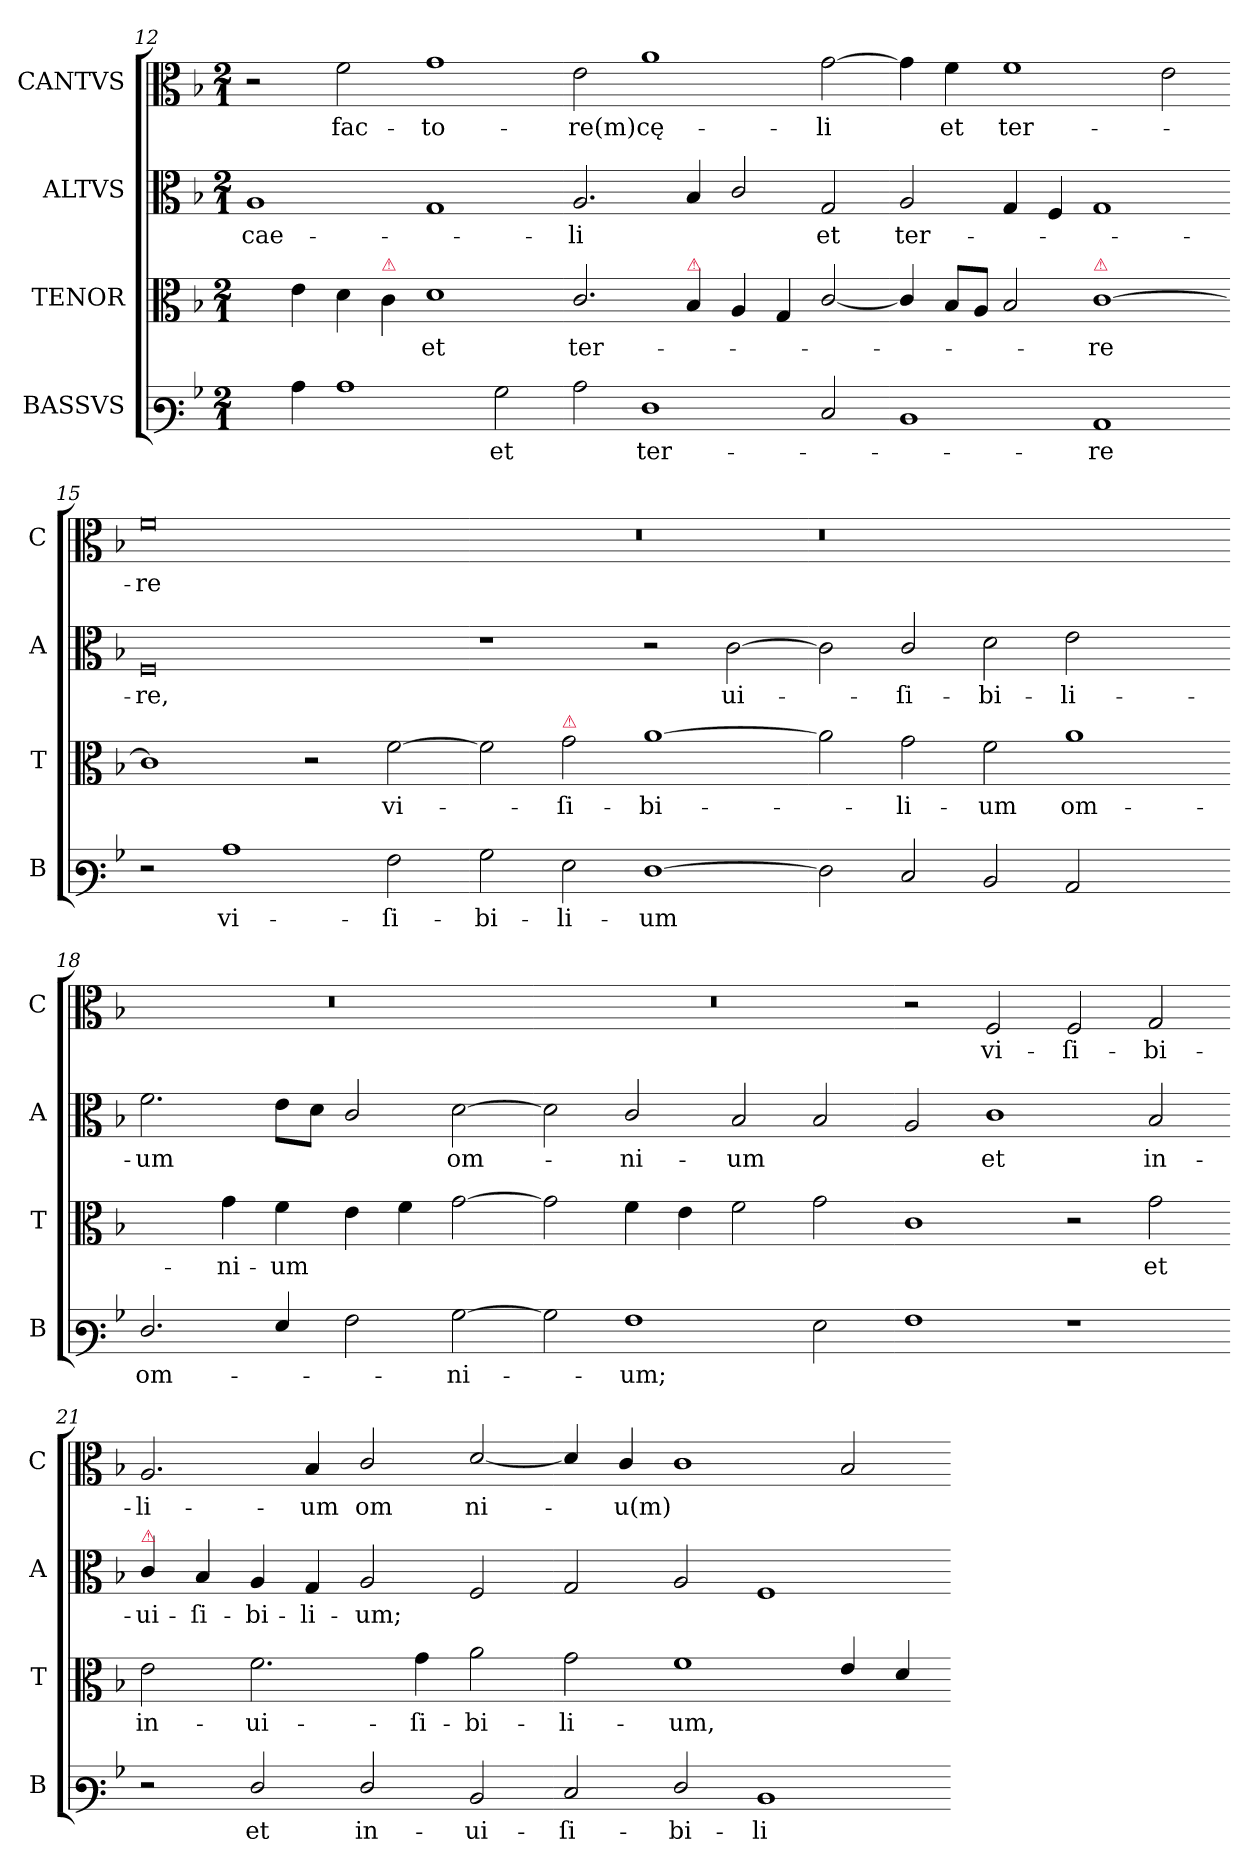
**kern	**text	**kern	**text	**kern	**text	**kern	**text
*part4	*part4	*part3	*part3	*part2	*part2	*part1	*part1
*staff4	*staff4	*staff3	*staff3	*staff2	*staff2	*staff1	*staff1
*I"BASSVS	*	*I"TENOR	*	*I"ALTVS	*	*I"CANTVS	*
*I'B	*	*I'T	*	*I'A	*	*I'C	*
*clefF3	*	*clefC3	*	*clefC3	*	*clefC3	*
*k[b-]	*	*k[b-]	*	*k[b-]	*	*k[b-]	*
*F:	*	*F:	*	*F:	*	*F:	*
*M2/1	*	*M2/1	*	*M2/1	*	*M2/1	*
=12	=12	=12	=12	=12	=12	=12	=12
!	!	!	!	!	!LO:LY:i	!	!
4ryy	.	4ryy	.	1A	-cae-	2r	.
4c\	.	4e\	.	.	.	.	.
!	!	!	!	!	!	!	!LO:LY:i
1c	.	4d\	.	.	.	2f\	fac-
!	!	!LO:TX:a:color=crimson:t=⚠	!	!	!	!	!
.	.	4c\	.	.	.	.	.
!	!	!	!LO:LY:i	!	!	!	!LO:LY:i
.	.	1d	et	1G	.	1g	-to-
!	!LO:LY:i	!	!	!	!	!	!
2B-\	et	.	.	.	.	.	.
=13-	=13-	=13-	=13-	=13-	=13-	=13-	=13-
!	!	!	!LO:LY:i	!	!LO:LY:i	!	!LO:LY:i
2c\	.	2.c/	ter-	2.A/	-li	2e\	-re(m)
!	!LO:LY:i	!	!	!	!	!	!LO:LY:i
1F	ter-	.	.	.	.	1a	-cę-
!	!	!LO:TX:a:color=crimson:t=⚠	!	!	!	!	!
.	.	4B-/	.	4B-/	.	.	.
.	.	4A/	.	2c/	.	.	.
.	.	4G/	.	.	.	.	.
!	!	!	!	!	!LO:LY:i	!	!LO:LY:i
2E/	.	[2c/	.	2G/	et	[2g\	-li
=14-	=14-	=14-	=14-	=14-	=14-	=14-	=14-
!	!	!	!	!	!LO:LY:i	!	!
1D	.	4c/]	.	2A/	ter-	4g\]	.
!	!	!	!	!	!	!	!LO:LY:i
.	.	8B-/L	.	.	.	4f\	et
.	.	8A/J	.	.	.	.	.
!	!	!	!	!	!	!	!LO:LY:i
.	.	2B-/	.	4G/	.	1f	ter-
.	.	.	.	4F/	.	.	.
!	!	!LO:TX:a:color=crimson:t=⚠	!	!	!	!	!
!	!LO:LY:i	!	!LO:LY:i	!	!	!	!
1C	-re	[1c	-re	1G	.	.	.
.	.	.	.	.	.	2e\	.
=15-	=15-	=15-	=15-	=15-	=15-	=15-	=15-
!	!	!	!	!	!LO:LY:i	!	!LO:LY:i
2r	.	1c]	.	0F	-re,	0f	-re
1c	vi-	.	.	.	.	.	.
.	.	2r	.	.	.	.	.
2A\	-ſi-	[2f\	vi-	.	.	.	.
=16-	=16-	=16-	=16-	=16-	=16-	=16-	=16-
2B-\	-bi-	2f\]	.	1r	.	0r	.
!	!	!LO:TX:a:color=crimson:t=⚠	!	!	!	!	!
2G\	-li-	2g\	-ſi-	.	.	.	.
[1F	-um	[1a	-bi-	2r	.	.	.
.	.	.	.	[2c\	ui-	.	.
=17-	=17-	=17-	=17-	=17-	=17-	=17-	=17-
2F]	.	2a]	.	2c\]	.	0r	.
2E/	.	2g\	-li-	2c/	-ſi-	.	.
2D/	.	2f\	-um	2d\	-bi-	.	.
2C/	.	1a\	om-	2e\	-li-	.	.
2ryy	.	.	.	2ryy	.	2ryy	.
=18-	=18-	=18-	=18-	=18-	=18-	=18-	=18-
2.F/	om-	2ryy	.	2.f\	-um	0r	.
.	.	4g\	-ni-	.	.	.	.
4G/	.	4f\	-um	8e\L	.	.	.
.	.	.	.	8d\J	.	.	.
2A\	.	4e\	.	2c/	.	.	.
.	.	4f\	.	.	.	.	.
[2B-\	-ni-	[2g\	.	[2d\	om-	.	.
=19-	=19-	=19-	=19-	=19-	=19-	=19-	=19-
2B-\]	.	2g\]	.	2d\]	.	0r	.
1A	-um;	4f\	.	2c/	-ni-	.	.
.	.	4e\	.	.	.	.	.
.	.	2f\	.	2B-/	-um	.	.
2G\	.	2g\	.	2B-/	.	.	.
=20-	=20-	=20-	=20-	=20-	=20-	=20-	=20-
1A	.	1c	.	2A/	.	2r	.
.	.	.	.	1c	et	2F/	vi-
1r	.	2r	.	.	.	2F/	-ſi-
.	.	2g\	et	2B-/	in-	2G/	-bi-
=21-	=21-	=21-	=21-	=21-	=21-	=21-	=21-
!	!	!	!	!LO:TX:a:color=crimson:t=⚠	!	!	!
2r	.	2e\	in-	4c/	-ui-	2.A/	-li-
.	.	.	.	4B-/	-ſi-	.	.
2F/	et	2.f\	-ui-	4A/	-bi-	.	.
.	.	.	.	4G/	-li-	4B-/	-um
2F/	in-	.	.	2A/	-um;	2c/	om
.	.	4g\	-ſi-	.	.	.	.
2D/	-ui-	2a\	-bi-	2F/	.	[2d/	ni-
=22-	=22-	=22-	=22-	=22-	=22-	=22-	=22-
2E/	-ſi-	2g\	-li-	2G/	.	4d/]	.
.	.	.	.	.	.	4c/	-u(m)
2F/	-bi-	1f	-um,	2A/	.	1c	.
1D	-li-	.	.	1F	.	.	.
.	.	4e/	.	.	.	2B-/	.
.	.	4d/	.	.	.	.	.
=-	=-	=-	=-	=-	=-	=-	=-
*-	*-	*-	*-	*-	*-	*-	*-
